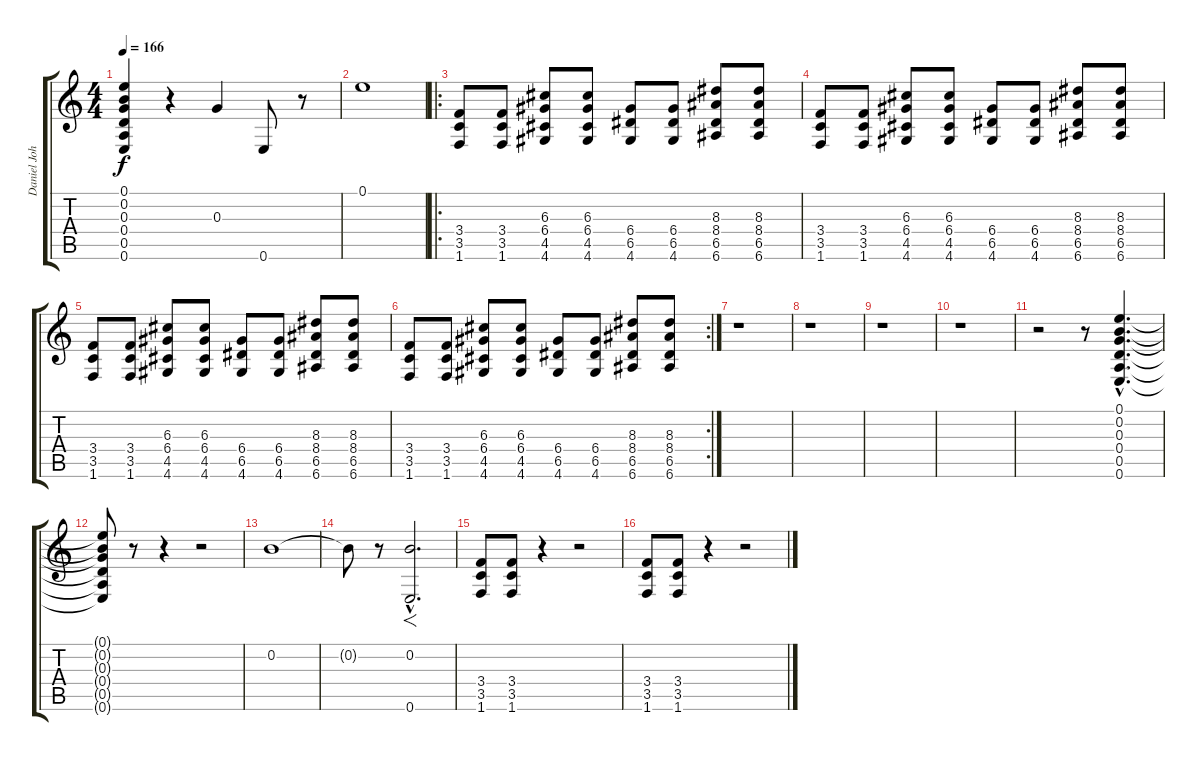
\track ("Daniel Johns (gtr 1)" "Daniel Joh") {instrument distortionguitar}
\staff {score tabs}
\tuning (E4 B3 G3 D3 A2 E2) {hide}
\ts (4 4)
\tempo 166
\clef g2
\ks c
(0.1 0.2 0.3 0.4 0.5 0.6).4{dy f instrument distortionguitar} r.4 0.3.4 0.6.8 r.8 |
0.1.1 |
\ro
(3.4 3.5 1.6).8 (3.4 3.5 1.6).8 (6.3 6.4 4.5 4.6).8 (6.3 6.4 4.5 4.6).8 (6.4 6.5 4.6).8 (6.4 6.5 4.6).8 (8.3 8.4 6.5 6.6).8 (8.3 8.4 6.5 6.6).8 |
(3.4 3.5 1.6).8 (3.4 3.5 1.6).8 (6.3 6.4 4.5 4.6).8 (6.3 6.4 4.5 4.6).8 (6.4 6.5 4.6).8 (6.4 6.5 4.6).8 (8.3 8.4 6.5 6.6).8 (8.3 8.4 6.5 6.6).8 |
(3.4 3.5 1.6).8 (3.4 3.5 1.6).8 (6.3 6.4 4.5 4.6).8 (6.3 6.4 4.5 4.6).8 (6.4 6.5 4.6).8 (6.4 6.5 4.6).8 (8.3 8.4 6.5 6.6).8 (8.3 8.4 6.5 6.6).8 |
\rc 2
(3.4 3.5 1.6).8 (3.4 3.5 1.6).8 (6.3 6.4 4.5 4.6).8 (6.3 6.4 4.5 4.6).8 (6.4 6.5 4.6).8 (6.4 6.5 4.6).8 (8.3 8.4 6.5 6.6).8 (8.3 8.4 6.5 6.6).8 |
r.1 |
r.1 |
r.1 |
r.1 |
r.2 r.8 (0.1{hac} 0.2{hac} 0.3{hac} 0.4{hac} 0.5{hac} 0.6{hac}).4{d} |
(0.1{t} 0.2{t} 0.3{t} 0.4{t} 0.5{t} 0.6{t}).8 r.8 r.4 r.2 |
0.2.1 |
0.2{t}.8 r.8 (0.2{hac} 0.6{hac}).2{f d} |
(3.4 3.5 1.6).8 (3.4 3.5 1.6).8 r.4 r.2 |
(3.4 3.5 1.6).8 (3.4 3.5 1.6).8 r.4 r.2
